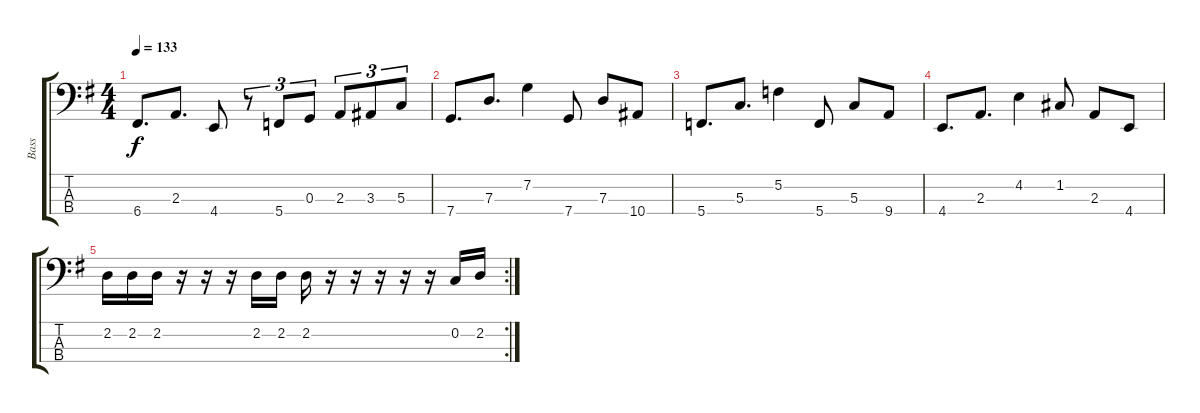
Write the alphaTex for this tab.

\track ("Bass" "Bass") {instrument electricbassfinger bank 255}
\staff {score tabs}
\tuning (F2 C2 G1 C1) {hide}
\ts (4 4)
\tempo 133
\clef f4
\ks eminor
6.4.8{d dy f} 2.3.8{d} 4.4.8 r.8{tu (3 2)} 5.4.8{tu (3 2)} 0.3.8{tu (3 2)} 2.3.8{tu (3 2)} 3.3.8{tu (3 2)} 5.3.8{tu (3 2)} |
7.4.8{d} 7.3.8{d} 7.2.4 7.4.8 7.3.8 10.4.8 |
5.4.8{d} 5.3.8{d} 5.2.4 5.4.8 5.3.8 9.4.8 |
4.4.8{d} 2.3.8{d} 4.2.4 1.2.8 2.3.8 4.4.8 |
\rc 2
2.2.16{volume 16 instrument electricbassfinger} 2.2.16 2.2.16 r.16 r.16 r.16 2.2.16 2.2.16 2.2.16 r.16 r.16 r.16 r.16 r.16 0.2.16 2.2.16
